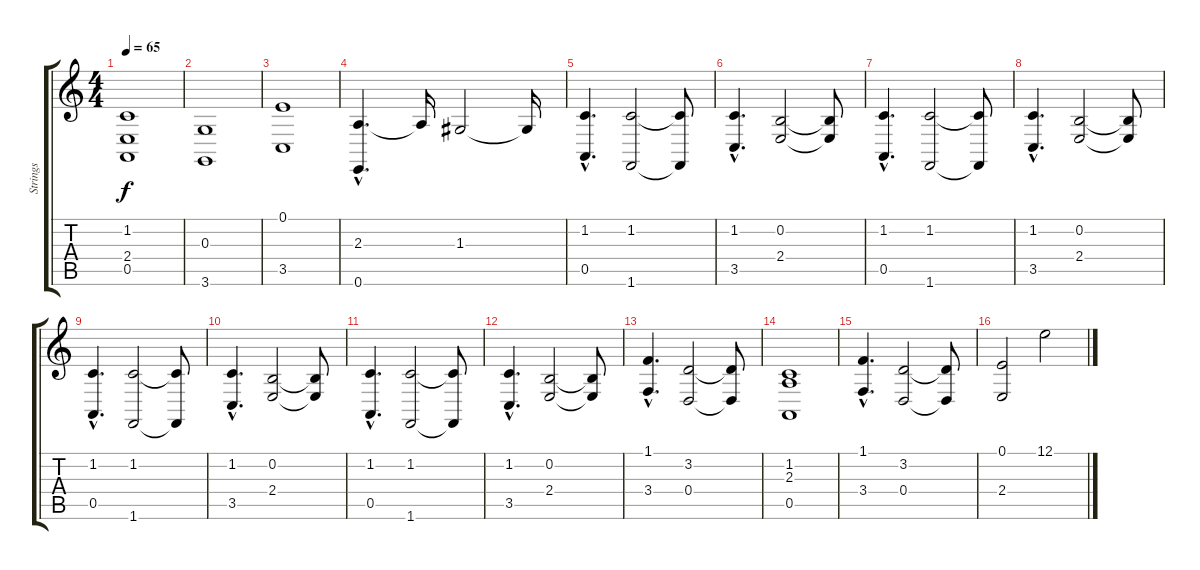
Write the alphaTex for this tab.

\track ("Strings" "Strings") {instrument stringensemble1}
\staff {score tabs}
\tuning (E4 B3 G3 D3 A2 E2) {hide}
\ts (4 4)
\tempo 65
\clef g2
\ks c
(1.2 2.4 0.5).1{dy f} |
(0.3 3.6).1 |
(0.1 3.5).1 |
(2.3{hac} 0.6).4{d} 2.3{t}.16 1.3.2 1.3{t}.16 |
(1.2{hac} 0.5{hac}).4{d} (1.2 1.6).2 (1.2{t} 1.6{t}).8 |
(1.2{hac} 3.5{hac}).4{d} (0.2 2.4).2 (0.2{t} 2.4{t}).8 |
(1.2{hac} 0.5{hac}).4{d} (1.2 1.6).2 (1.2{t} 1.6{t}).8 |
(1.2{hac} 3.5{hac}).4{d} (0.2 2.4).2 (0.2{t} 2.4{t}).8 |
(1.2{hac} 0.5{hac}).4{d} (1.2 1.6).2 (1.2{t} 1.6{t}).8 |
(1.2{hac} 3.5{hac}).4{d} (0.2 2.4).2 (0.2{t} 2.4{t}).8 |
(1.2{hac} 0.5{hac}).4{d} (1.2 1.6).2 (1.2{t} 1.6{t}).8 |
(1.2{hac} 3.5{hac}).4{d} (0.2 2.4).2 (0.2{t} 2.4{t}).8 |
(1.1{hac} 3.4{hac}).4{d} (3.2 0.4).2 (3.2{t} 0.4{t}).8 |
(1.2 2.3 0.5).1 |
(1.1{hac} 3.4{hac}).4{d} (3.2 0.4).2 (3.2{t} 0.4{t}).8 |
(0.1 2.4).2 12.1.2
